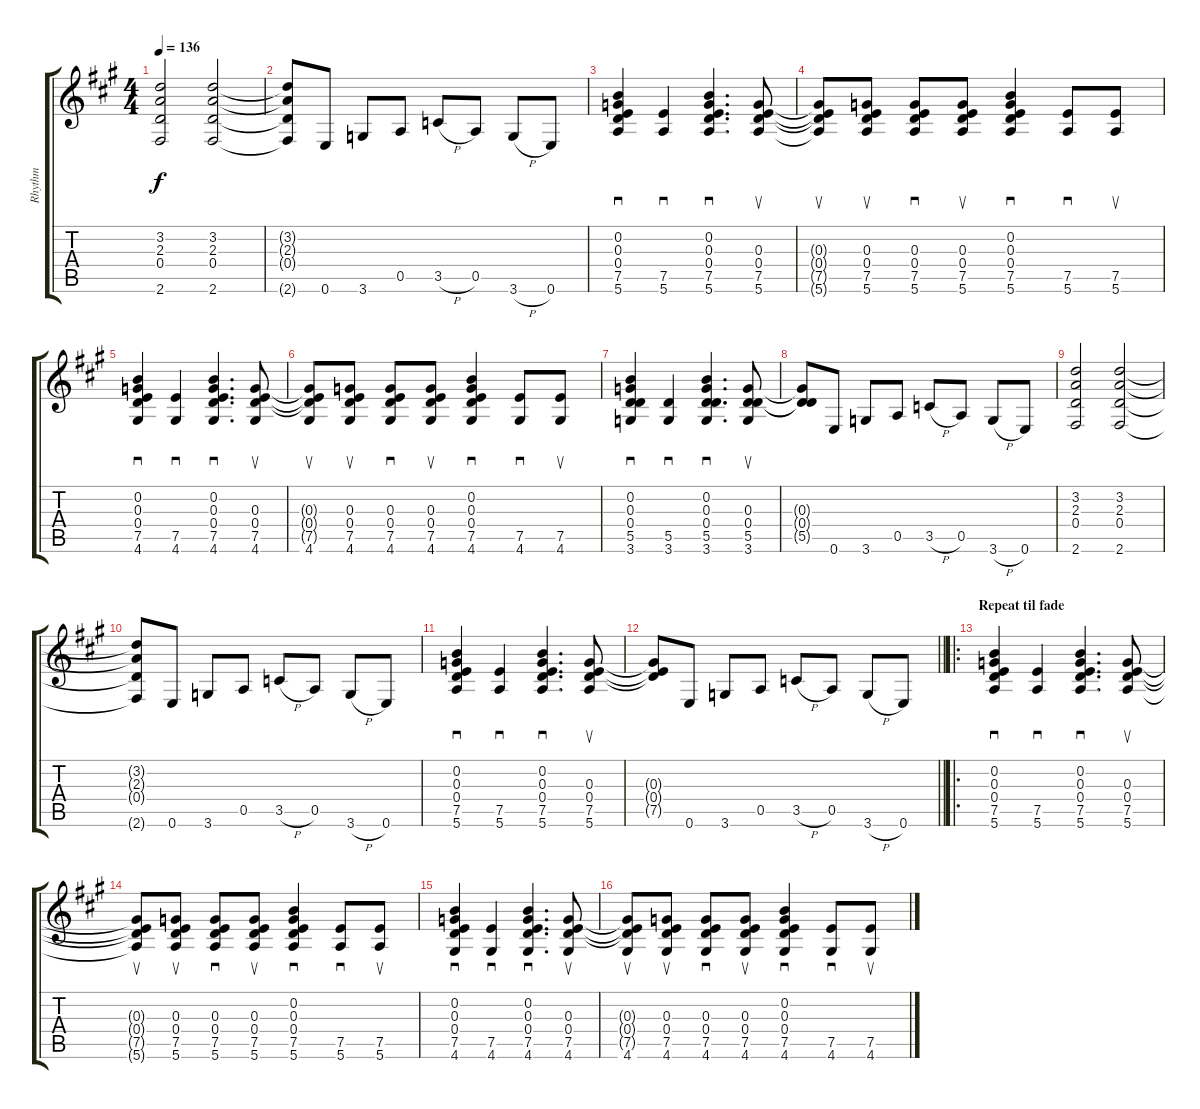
\track ("Rhythm" "Rhythm") {instrument overdrivenguitar}
\staff {score tabs}
\tuning (E4 B3 G3 D3 A2 E2) {hide}
\ts (4 4)
\tempo 136
\clef g2
\ks a
(3.2 2.3 0.4 2.6).2{dy f} (3.2 2.3 0.4 2.6).2 |
(3.2{t} 2.3{t} 0.4{t} 2.6{t}).8 0.6.8 3.6.8 0.5.8 3.5{h}.8 0.5.8 3.6{h}.8 0.6.8 |
(0.2 0.3 0.4 7.5 5.6).4{sd} (7.5 5.6).4{sd} (0.2 0.3 0.4 7.5 5.6).4{d sd} (0.3 0.4 7.5 5.6).8{su} |
(0.3{t} 0.4{t} 7.5{t} 5.6{t}).8{su} (0.3 0.4 7.5 5.6).8{su} (0.3 0.4 7.5 5.6).8{sd} (0.3 0.4 7.5 5.6).8{su} (0.2 0.3 0.4 7.5 5.6).4{sd} (7.5 5.6).8{sd} (7.5 5.6).8{su} |
(0.2 0.3 0.4 7.5 4.6).4{sd} (7.5 4.6).4{sd} (0.2 0.3 0.4 7.5 4.6).4{d sd} (0.3 0.4 7.5 4.6).8{su} |
(0.3{t} 0.4{t} 7.5{t} 4.6).8{su} (0.3 0.4 7.5 4.6).8{su} (0.3 0.4 7.5 4.6).8{sd} (0.3 0.4 7.5 4.6).8{su} (0.2 0.3 0.4 7.5 4.6).4{sd} (7.5 4.6).8{sd} (7.5 4.6).8{su} |
(0.2 0.3 0.4 5.5 3.6).4{sd} (5.5 3.6).4{sd} (0.2 0.3 0.4 5.5 3.6).4{d sd} (0.3 0.4 5.5 3.6).8{su} |
(0.3{t} 0.4{t} 5.5{t}).8 0.6.8 3.6.8 0.5.8 3.5{h}.8 0.5.8 3.6{h}.8 0.6.8 |
(3.2 2.3 0.4 2.6).2 (3.2 2.3 0.4 2.6).2 |
(3.2{t} 2.3{t} 0.4{t} 2.6{t}).8 0.6.8 3.6.8 0.5.8 3.5{h}.8 0.5.8 3.6{h}.8 0.6.8 |
(0.2 0.3 0.4 7.5 5.6).4{sd} (7.5 5.6).4{sd} (0.2 0.3 0.4 7.5 5.6).4{d sd} (0.3 0.4 7.5 5.6).8{su} |
\barLineRight lightlight
(0.3{t} 0.4{t} 7.5{t}).8 0.6.8 3.6.8 0.5.8 3.5{h}.8 0.5.8 3.6{h}.8 0.6.8 |
\ro
\section ("" "Repeat til fade")
(0.2 0.3 0.4 7.5 5.6).4{sd} (7.5 5.6).4{sd} (0.2 0.3 0.4 7.5 5.6).4{d sd} (0.3 0.4 7.5 5.6).8{su} |
(0.3{t} 0.4{t} 7.5{t} 5.6{t}).8{su} (0.3 0.4 7.5 5.6).8{su} (0.3 0.4 7.5 5.6).8{sd} (0.3 0.4 7.5 5.6).8{su} (0.2 0.3 0.4 7.5 5.6).4{sd} (7.5 5.6).8{sd} (7.5 5.6).8{su} |
(0.2 0.3 0.4 7.5 4.6).4{sd} (7.5 4.6).4{sd} (0.2 0.3 0.4 7.5 4.6).4{d sd} (0.3 0.4 7.5 4.6).8{su} |
(0.3{t} 0.4{t} 7.5{t} 4.6).8{su} (0.3 0.4 7.5 4.6).8{su} (0.3 0.4 7.5 4.6).8{sd} (0.3 0.4 7.5 4.6).8{su} (0.2 0.3 0.4 7.5 4.6).4{sd} (7.5 4.6).8{sd} (7.5 4.6).8{su}
